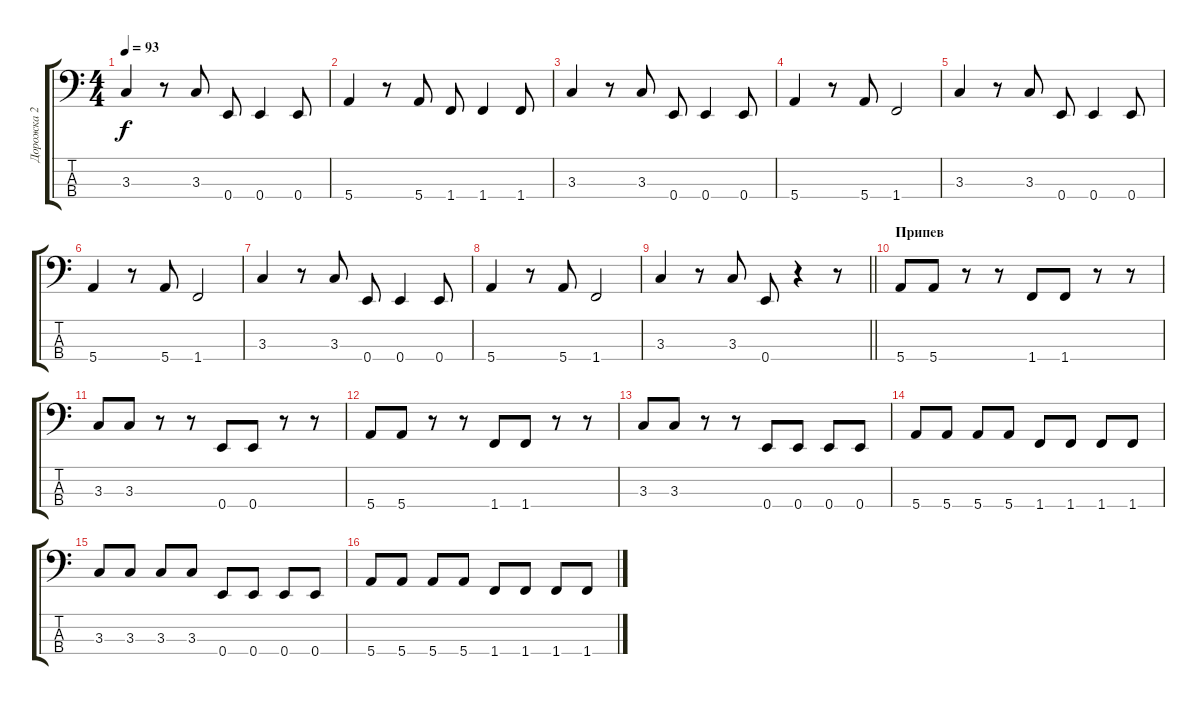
\track ("Дорожка 2" "Дорожка 2") {instrument electricbassfinger}
\staff {score tabs}
\tuning (G2 D2 A1 E1) {hide}
\ts (4 4)
\tempo 93
\clef f4
\ks c
3.3.4{dy f} r.8 3.3.8 0.4.8 0.4.4 0.4.8 |
5.4.4 r.8 5.4.8 1.4.8 1.4.4 1.4.8 |
3.3.4 r.8 3.3.8 0.4.8 0.4.4 0.4.8 |
5.4.4 r.8 5.4.8 1.4.2 |
3.3.4 r.8 3.3.8 0.4.8 0.4.4 0.4.8 |
5.4.4 r.8 5.4.8 1.4.2 |
3.3.4 r.8 3.3.8 0.4.8 0.4.4 0.4.8 |
5.4.4 r.8 5.4.8 1.4.2 |
\barLineRight lightlight
3.3.4 r.8 3.3.8 0.4.8 r.4 r.8 |
\section ("" "Припев")
5.4.8 5.4.8 r.8 r.8 1.4.8 1.4.8 r.8 r.8 |
3.3.8 3.3.8 r.8 r.8 0.4.8 0.4.8 r.8 r.8 |
5.4.8 5.4.8 r.8 r.8 1.4.8 1.4.8 r.8 r.8 |
3.3.8 3.3.8 r.8 r.8 0.4.8 0.4.8 0.4.8 0.4.8 |
5.4.8 5.4.8 5.4.8 5.4.8 1.4.8 1.4.8 1.4.8 1.4.8 |
3.3.8 3.3.8 3.3.8 3.3.8 0.4.8 0.4.8 0.4.8 0.4.8 |
5.4.8 5.4.8 5.4.8 5.4.8 1.4.8 1.4.8 1.4.8 1.4.8
